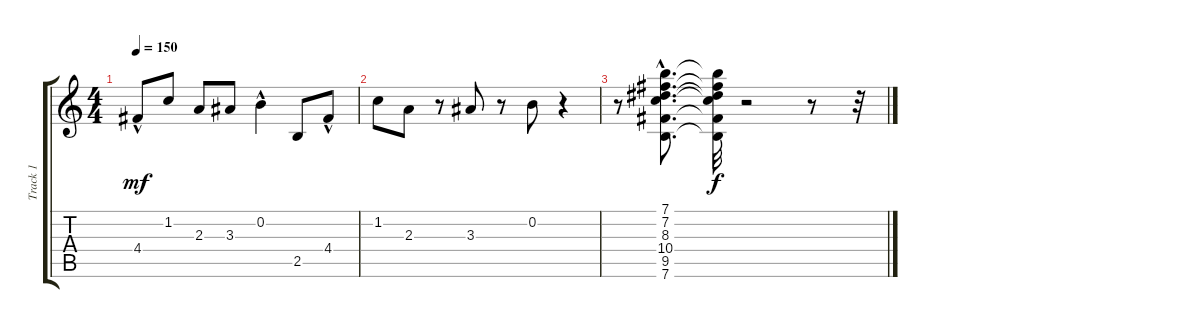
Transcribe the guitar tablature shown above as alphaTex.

\track ("Track 1" "Track 1") {instrument acousticguitarsteel}
\staff {score tabs}
\tuning (E4 B3 G3 D3 A2 E2) {hide}
\ts (4 4)
\tempo 150
\clef g2
\ks c
4.4{hac}.8{dy mf} 1.2.8 2.3.8 3.3.8 0.2{hac}.4 2.5.8 4.4{hac}.8 |
1.2.8 2.3.8 r.8 3.3.8 r.8 0.2.8 r.4 |
r.8 (7.1{hac} 7.2{hac} 8.3{hac} 10.4{hac} 9.5{hac} 7.6{hac}).8{d} (7.1{t} 7.2{t} 8.3{t} 10.4{t} 9.5{t} 7.6{t}).32{dy f} r.2 r.8 r.32
